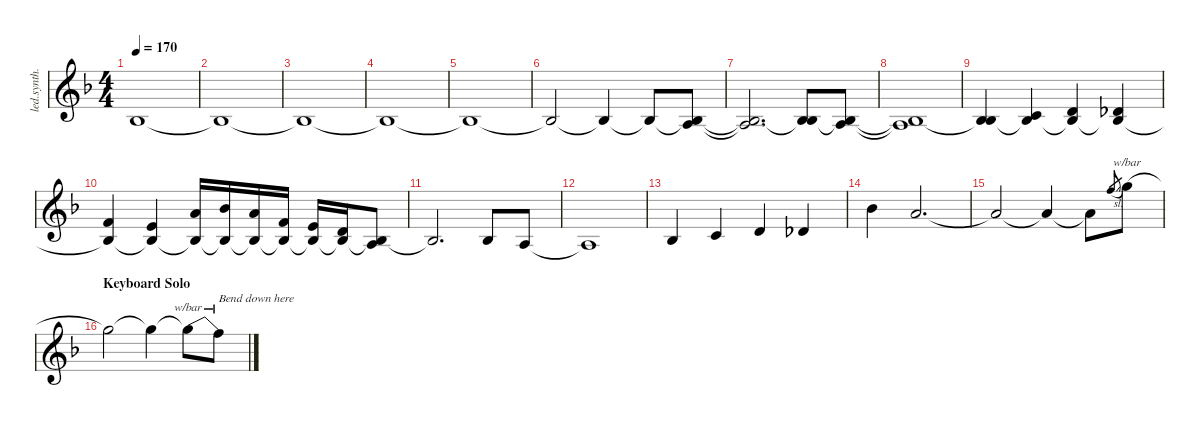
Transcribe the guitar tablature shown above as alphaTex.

\defaultSystemsLayout 4
\hideDynamics
\bracketExtendMode nobrackets
\otherSystemsTrackNameOrientation horizontal
\track ("Keyboards" "led.synth.") {instrument lead1square}
\staff {score}
\tuning (E4 B3 G3 D3 A2 E2)
\ts (4 4)
\tempo 170
\clef g2
\ks f
8.4{t acc b}.1{dy mf beam Up} |
8.4{t acc b}.1{beam Up} |
8.4{t acc b}.1{beam Up} |
8.4{t acc b}.1{beam Up} |
8.4{t acc b}.1{beam Up} |
8.4{t acc b}.2{beam Up} 8.4{t acc b}.4{beam Up} 8.4{t acc b}.8{beam Up} (2.3{acc forcenatural} 8.4{t acc b}).8{dy f beam Up} |
(2.3{t acc forcenatural} 8.4{t acc b}).2{d beam Up} (3.3{acc b} 8.4{t acc b}).8{beam Up} (2.3{acc forcenatural} 8.4{t acc b}).8{beam Up} |
(2.3{t acc forcenatural} 8.4{t acc b}).1{beam Up} |
(3.3{acc b} 8.4{t acc b}).4{beam Up} (1.2{acc forcenatural} 8.4{t acc b}).4{beam Up} (3.2{acc forcenatural} 8.4{t acc b}).4{beam Up} (2.2{acc b} 8.4{t acc b}).4{beam Up} |
(1.1{acc forcenatural} 8.4{t acc b}).4{beam Up} (0.1{acc forcenatural} 8.4{t acc b}).4{beam Up} (5.1{acc forcenatural} 8.4{t acc b}).16{beam Up} (6.1{acc b} 8.4{t acc b}).16{beam Up} (5.1{acc forcenatural} 8.4{t acc b}).16{beam Up} (1.1{acc forcenatural} 8.4{t acc b}).16{beam Up} (0.1{acc forcenatural} 8.4{t acc b}).16{beam Up} (3.2{acc forcenatural} 8.4{t acc b}).16{beam Up} (2.3{acc forcenatural} 8.4{t acc b}).8{beam Up} |
8.4{t acc b}.2{d beam Up} 3.3{acc b}.8{beam Up} 2.3{acc forcenatural}.8{beam Up} |
2.3{t acc forcenatural}.1{beam Up} |
3.3{acc b}.4{beam Up} 1.2{acc forcenatural}.4{beam Up} 3.2{acc forcenatural}.4{beam Up} 2.2{acc b}.4{beam Up} |
6.1{acc b}.4{beam Down} 5.1{acc forcenatural}.2{d beam Up} |
5.1{t acc forcenatural}.2{instrument lead1square beam Up} 5.1{t acc forcenatural}.4{beam Up} 5.1{t acc forcenatural}.8{beam Down} 13.1{sl acc forcenatural}.8{gr dy mf beam Up} 15.1{acc forcenatural}.8{tbe (hold default 0 0 60 0) dy f beam Down} |
\section ("" "Keyboard Solo")
15.1{t acc forcenatural}.2{beam Down} 15.1{t acc forcenatural}.4{beam Down} 15.1{t acc forcenatural}.8{tbe (dive default 0 0 60 -4) beam Down} 15.1{t acc forcenatural}.8{tbe (hold default 0 -4 60 -4) txt "Bend down here" beam Down}
